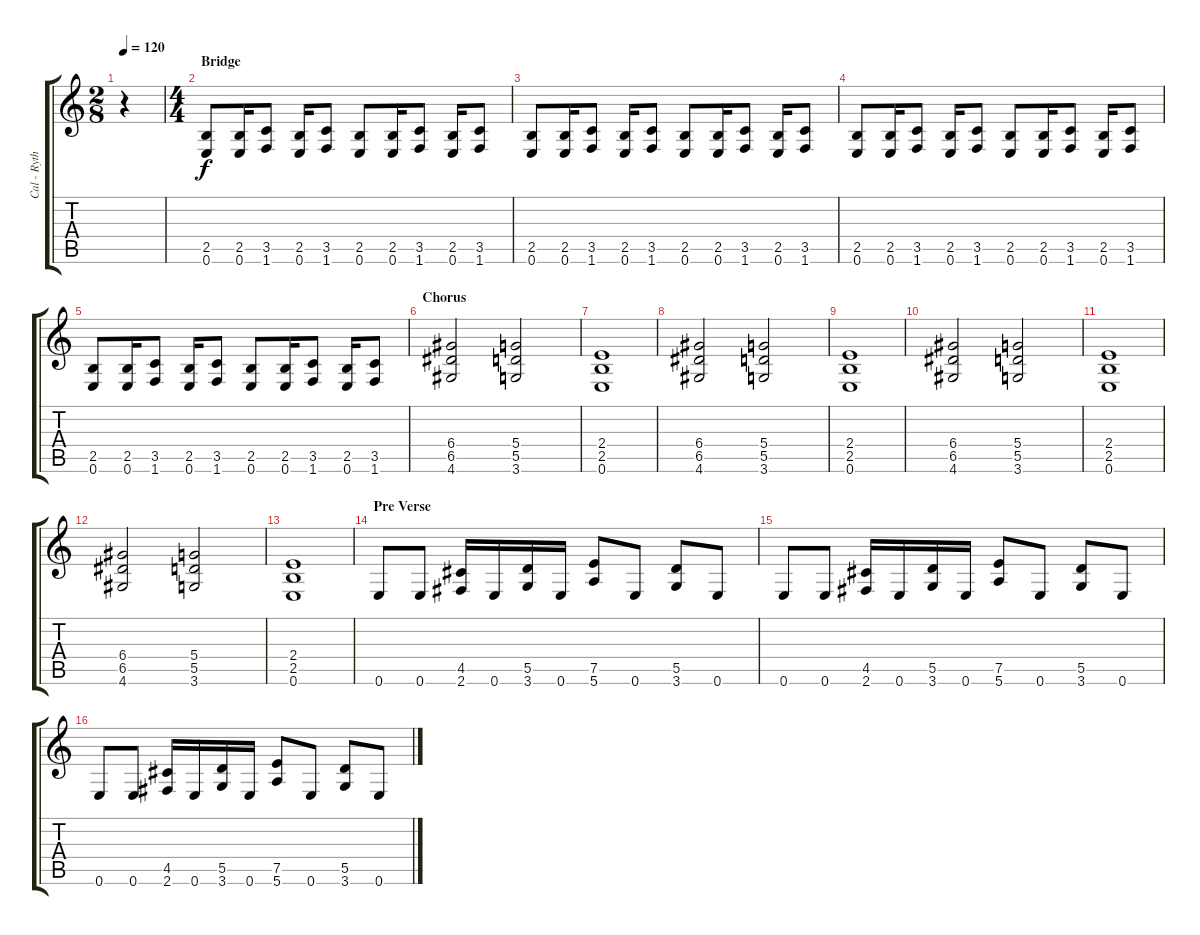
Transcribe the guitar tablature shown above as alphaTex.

\track ("Cal - Rythmn Guitar" "Cal - Ryth") {instrument distortionguitar}
\staff {score tabs}
\tuning (E4 B3 G3 D3 A2 E2) {hide}
\ts (2 8)
\tempo 120
\clef g2
\ks c
r.4{dy f} |
\ts (4 4)
\section ("" "Bridge")
(2.5 0.6).8 (2.5 0.6).16 (3.5 1.6).8 (2.5 0.6).16 (3.5 1.6).8 (2.5 0.6).8 (2.5 0.6).16 (3.5 1.6).8 (2.5 0.6).16 (3.5 1.6).8 |
(2.5 0.6).8 (2.5 0.6).16 (3.5 1.6).8 (2.5 0.6).16 (3.5 1.6).8 (2.5 0.6).8 (2.5 0.6).16 (3.5 1.6).8 (2.5 0.6).16 (3.5 1.6).8 |
(2.5 0.6).8 (2.5 0.6).16 (3.5 1.6).8 (2.5 0.6).16 (3.5 1.6).8 (2.5 0.6).8 (2.5 0.6).16 (3.5 1.6).8 (2.5 0.6).16 (3.5 1.6).8 |
(2.5 0.6).8 (2.5 0.6).16 (3.5 1.6).8 (2.5 0.6).16 (3.5 1.6).8 (2.5 0.6).8 (2.5 0.6).16 (3.5 1.6).8 (2.5 0.6).16 (3.5 1.6).8 |
\section ("" "Chorus")
(6.4 6.5 4.6).2 (5.4 5.5 3.6).2 |
(2.4 2.5 0.6).1 |
(6.4 6.5 4.6).2 (5.4 5.5 3.6).2 |
(2.4 2.5 0.6).1 |
(6.4 6.5 4.6).2 (5.4 5.5 3.6).2 |
(2.4 2.5 0.6).1 |
(6.4 6.5 4.6).2 (5.4 5.5 3.6).2 |
(2.4 2.5 0.6).1 |
\section ("" "Pre Verse")
0.6.8 0.6.8 (4.5 2.6).16 0.6.16 (5.5 3.6).16 0.6.16 (7.5 5.6).8 0.6.8 (5.5 3.6).8 0.6.8 |
0.6.8 0.6.8 (4.5 2.6).16 0.6.16 (5.5 3.6).16 0.6.16 (7.5 5.6).8 0.6.8 (5.5 3.6).8 0.6.8 |
0.6.8 0.6.8 (4.5 2.6).16 0.6.16 (5.5 3.6).16 0.6.16 (7.5 5.6).8 0.6.8 (5.5 3.6).8 0.6.8
